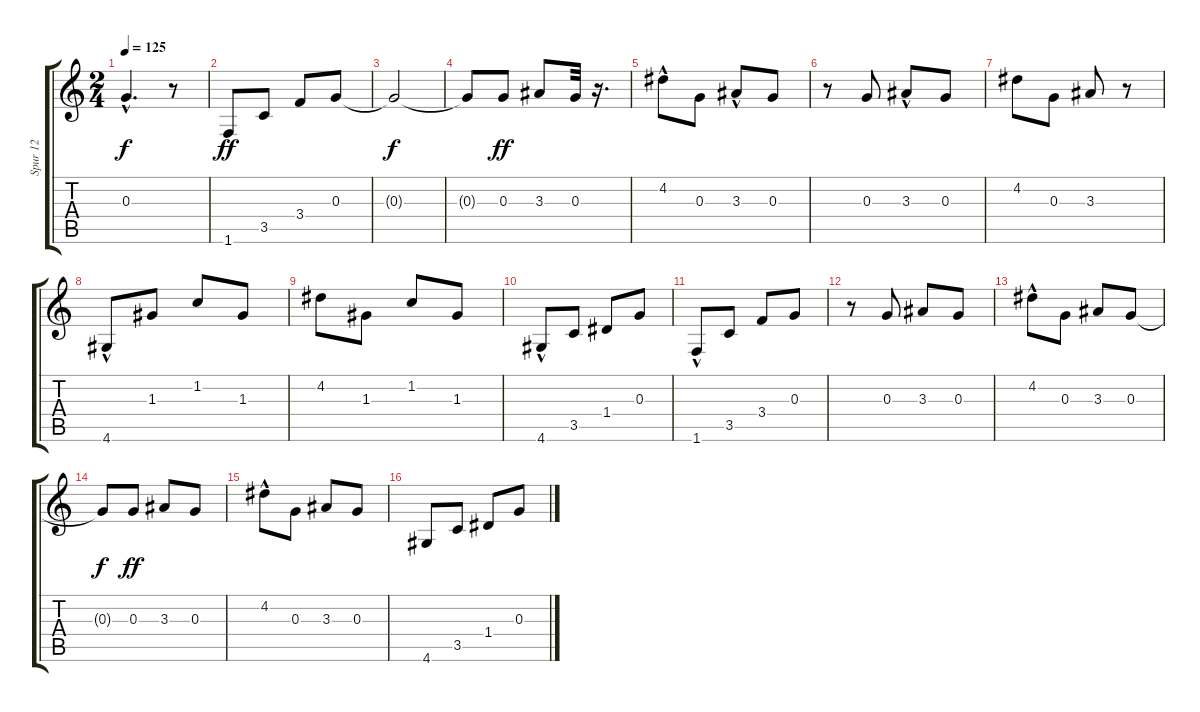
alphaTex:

\track ("Spur 12" "Spur 12") {instrument electricguitarclean}
\staff {score tabs}
\tuning (E4 B3 G3 D3 A2 E2) {hide}
\ts (2 4)
\tempo 125
\clef g2
\ks c
0.3{hac t}.4{d dy f} r.8 |
1.6.8{dy ff} 3.5.8 3.4.8 0.3.8 |
0.3{t}.2{dy f} |
0.3{t}.8 0.3.8{dy ff} 3.3.8 0.3.32 r.16{d} |
4.2{hac}.8 0.3.8 3.3{hac}.8 0.3.8 |
r.8 0.3.8 3.3{hac}.8 0.3.8 |
4.2.8 0.3.8 3.3.8 r.8 |
4.6{hac}.8 1.3.8 1.2.8 1.3.8 |
4.2.8 1.3.8 1.2.8 1.3.8 |
4.6{hac}.8 3.5.8 1.4.8 0.3.8 |
1.6{hac}.8 3.5.8 3.4.8 0.3.8 |
r.8 0.3.8 3.3.8 0.3.8 |
4.2{hac}.8 0.3.8 3.3.8 0.3.8 |
0.3{t}.8{dy f} 0.3.8{dy ff} 3.3.8 0.3.8 |
4.2{hac}.8 0.3.8 3.3.8 0.3.8 |
4.6.8 3.5.8 1.4.8 0.3.8
